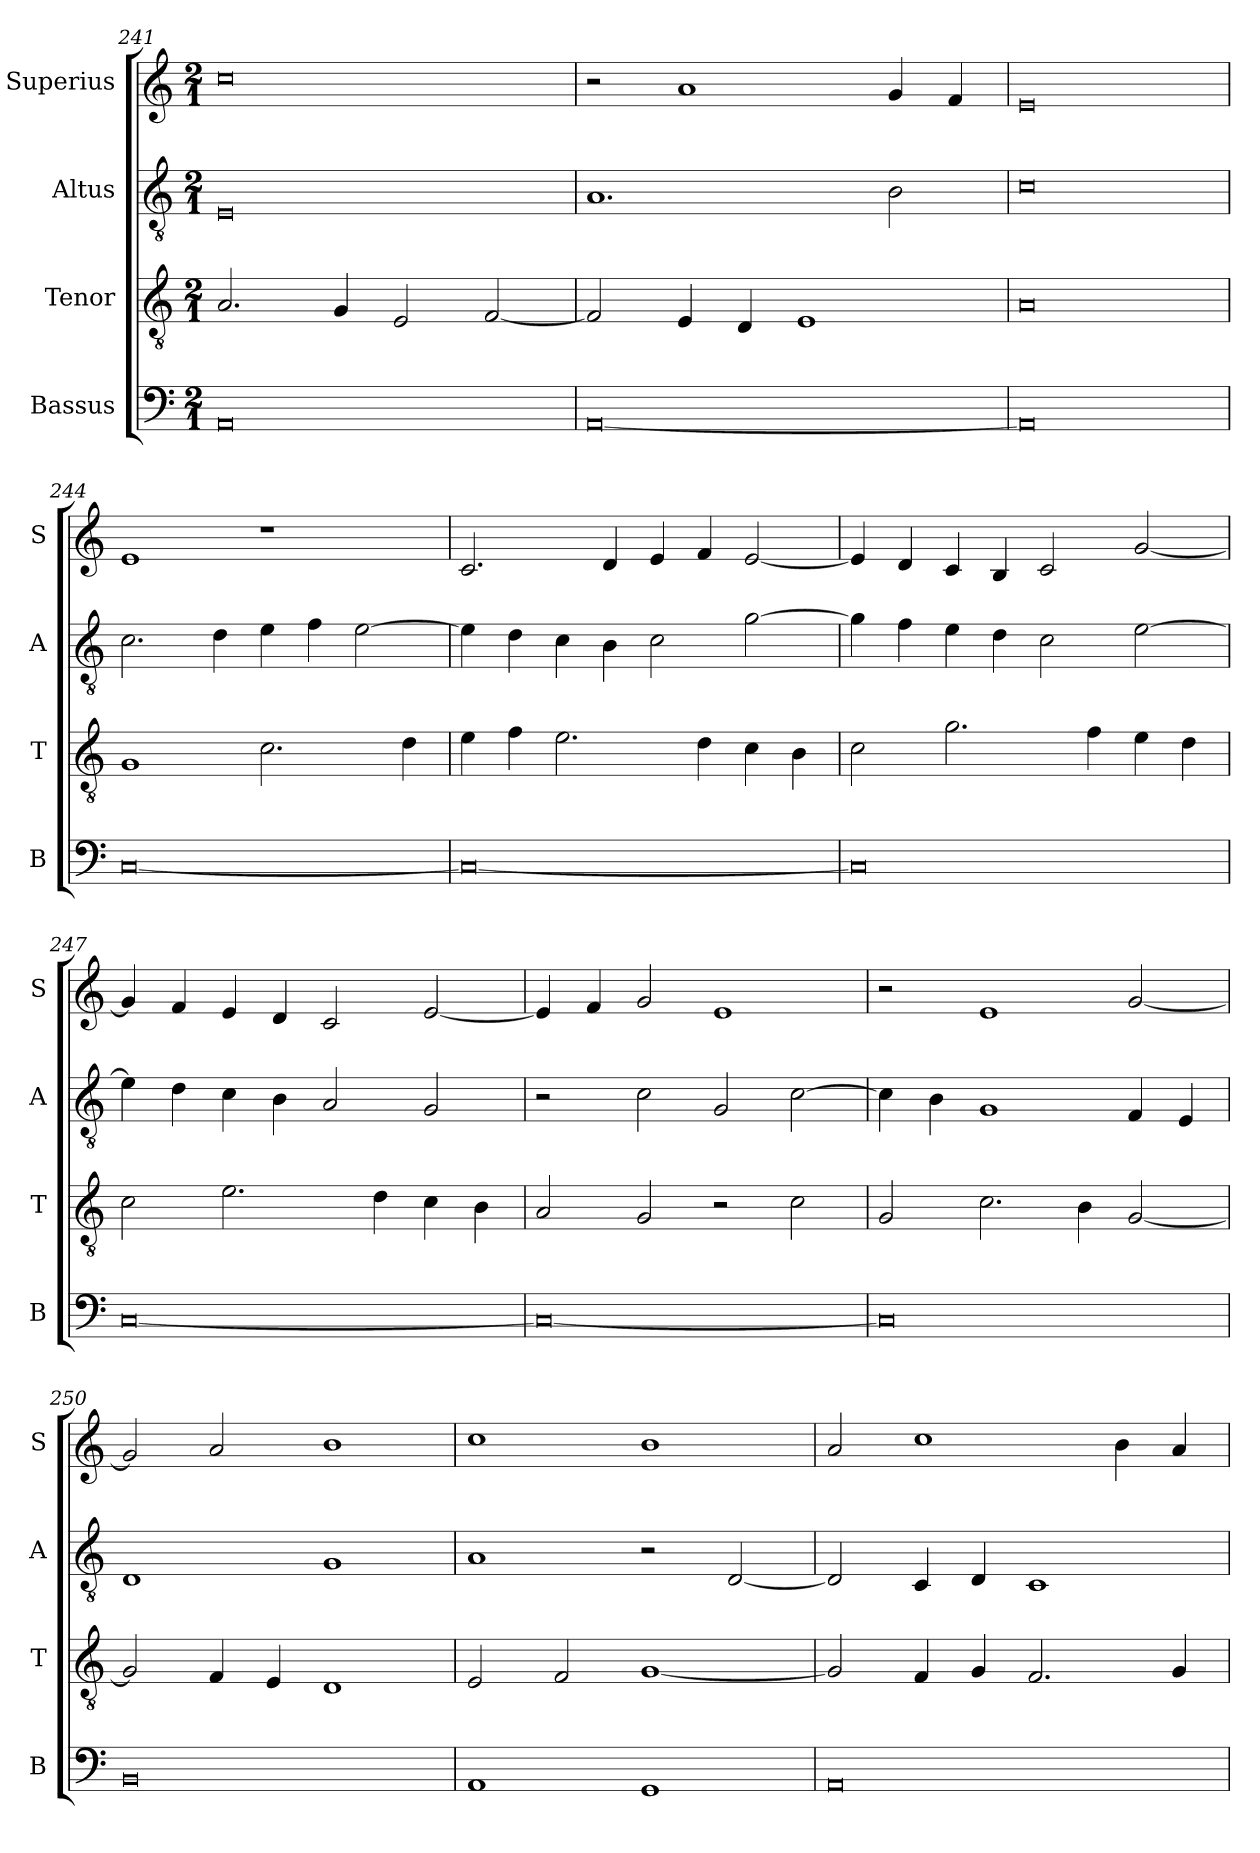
**kern	**kern	**kern	**kern
*part4	*part3	*part2	*part1
*staff4	*staff3	*staff2	*staff1
*I"Bassus	*I"Tenor	*I"Altus	*I"Superius
*I'B	*I'T	*I'A	*I'S
*clefF4	*clefGv2	*clefGv2	*clefG2
*k[]	*k[]	*k[]	*k[]
*M2/1	*M2/1	*M2/1	*M2/1
=241	=241	=241	=241
0AA	2.A/	0E	0cc
.	4G/	.	.
.	2E/	.	.
.	[2F/	.	.
=242	=242	=242	=242
[0AA	2F/]	1.A	2r
.	4E/	.	1a
.	4D/	.	.
.	1E	.	.
.	.	2B\	4g/
.	.	.	4f/
=243	=243	=243	=243
0AA]	0A	0c	0e
=244	=244	=244	=244
[0C	1G	2.c\	1e
.	.	4d\	.
.	2.c\	4e\	1r
.	.	4f\	.
.	.	[2e\	.
.	4d\	.	.
=245	=245	=245	=245
0C_	4e\	4e\]	2.c/
.	4f\	4d\	.
.	2.e\	4c\	.
.	.	4B\	4d/
.	.	2c\	4e/
.	4d\	.	4f/
.	4c\	[2g\	[2e/
.	4B\	.	.
=246	=246	=246	=246
0C]	2c\	4g\]	4e/]
.	.	4f\	4d/
.	2.g\	4e\	4c/
.	.	4d\	4B/
.	.	2c\	2c/
.	4f\	.	.
.	4e\	[2e\	[2g/
.	4d\	.	.
=247	=247	=247	=247
[0C	2c\	4e\]	4g/]
.	.	4d\	4f/
.	2.e\	4c\	4e/
.	.	4B\	4d/
.	.	2A/	2c/
.	4d\	.	.
.	4c\	2G/	[2e/
.	4B\	.	.
=248	=248	=248	=248
0C_	2A/	2r	4e/]
.	.	.	4f/
.	2G/	2c\	2g/
.	2r	2G/	1e
.	2c\	[2c\	.
=249	=249	=249	=249
0C]	2G/	4c\]	2r
.	.	4B\	.
.	2.c\	1G	1e
.	4B\	.	.
.	[2G/	4F/	[2g/
.	.	4E/	.
=250	=250	=250	=250
0BB	2G/]	1D	2g/]
.	4F/	.	2a/
.	4E/	.	.
.	1D	1G	1b
=251	=251	=251	=251
1AA	2E/	1A	1cc
.	2F/	.	.
1GG	[1G	2r	1b
.	.	[2D/	.
=252	=252	=252	=252
0AA	2G/]	2D/]	2a/
.	4F/	4C/	1cc
.	4G/	4D/	.
.	2.F/	1C	.
.	.	.	4b\
.	4G/	.	4a/
=	=	=	=
*-	*-	*-	*-
